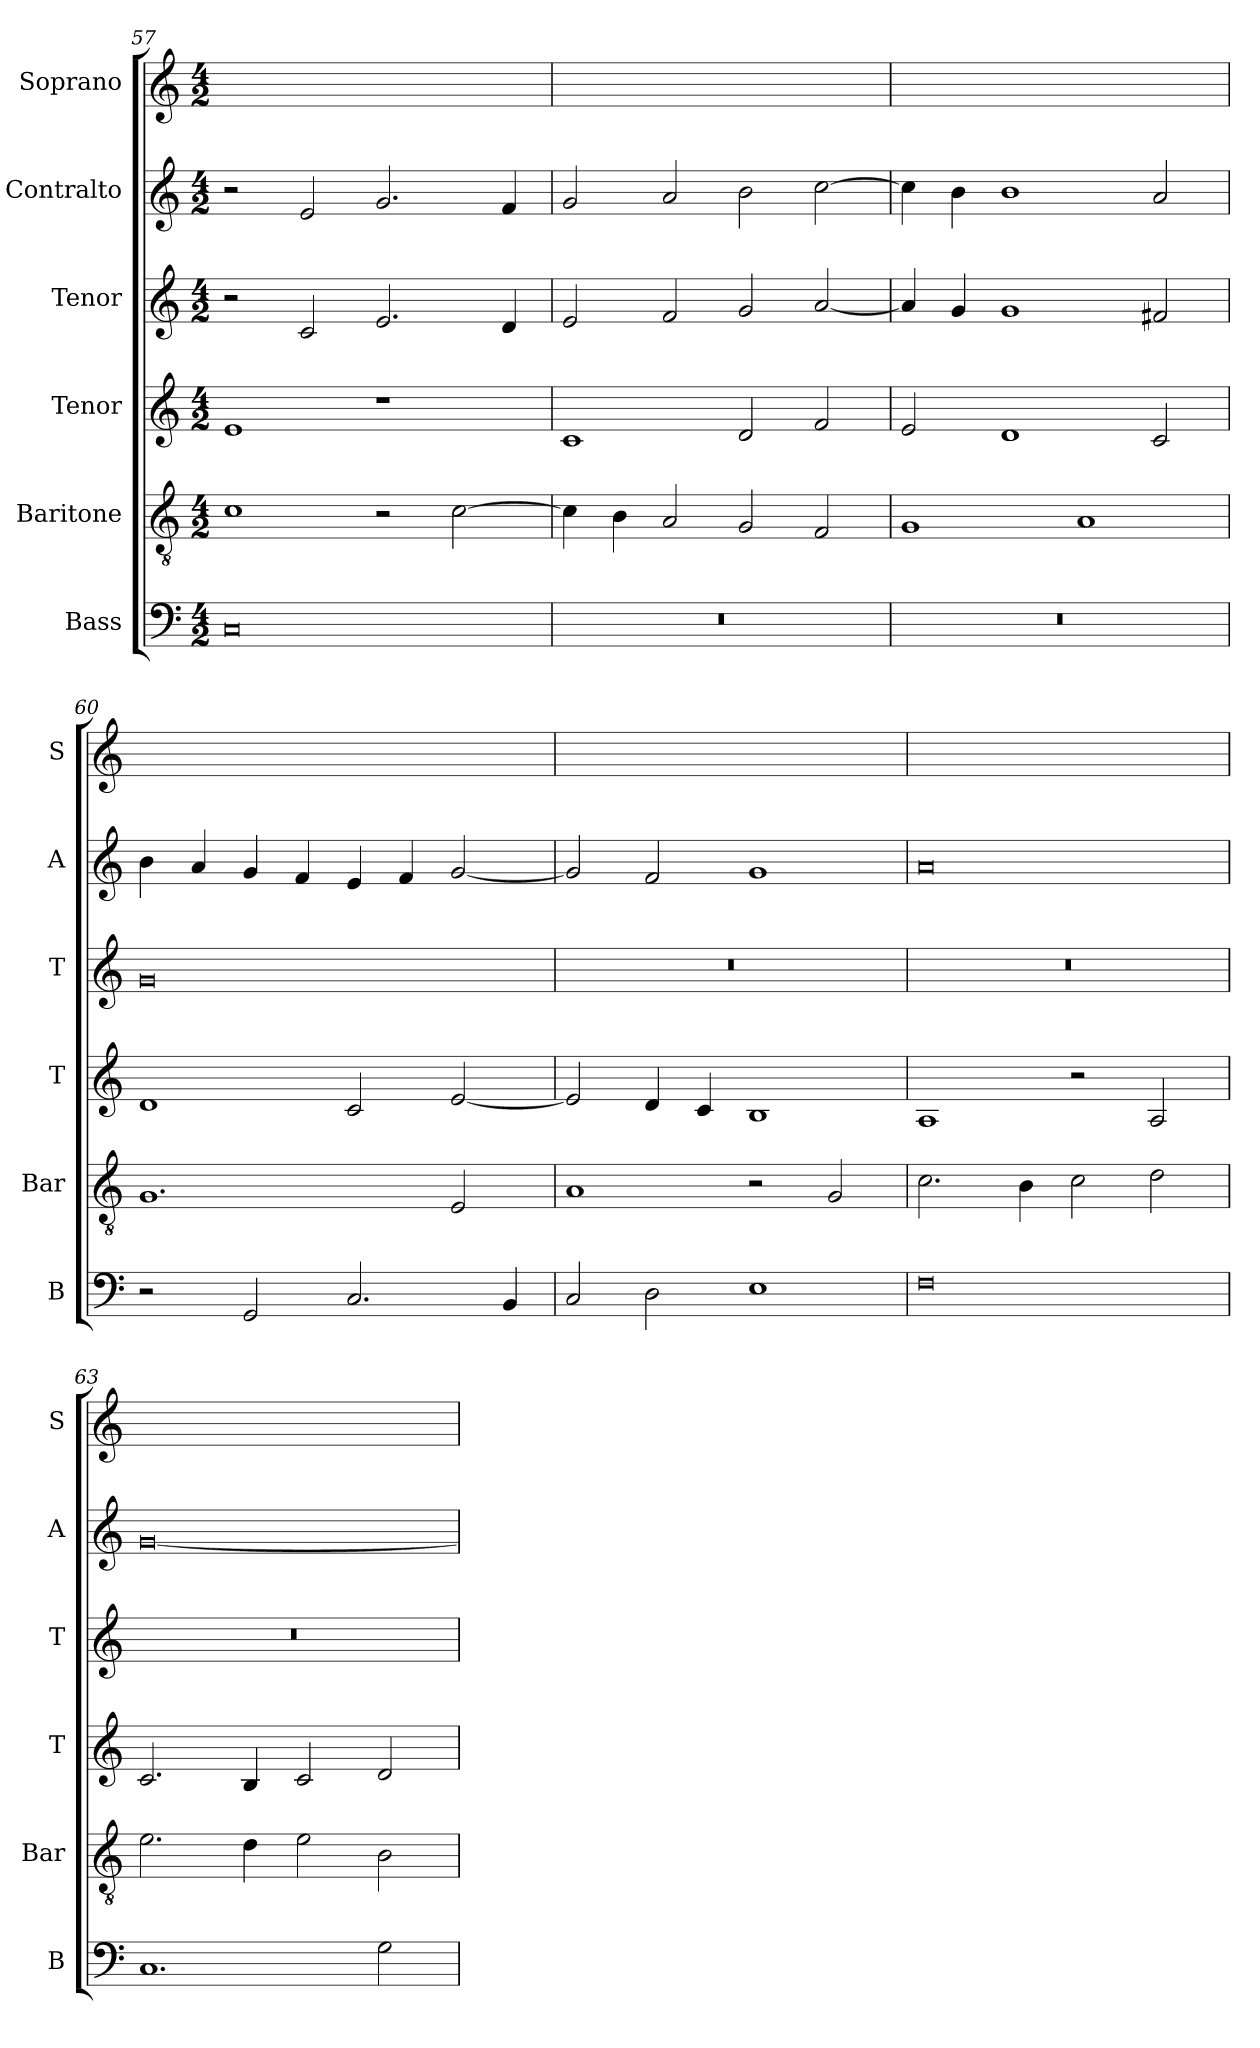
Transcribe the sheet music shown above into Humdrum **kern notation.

**kern	**kern	**kern	**kern	**kern	**kern
*part6	*part5	*part4	*part3	*part2	*part1
*staff6	*staff5	*staff4	*staff3	*staff2	*staff1
*I"Bass	*I"Baritone	*I"Tenor	*I"Tenor	*I"Contralto	*I"Soprano
*I'B	*I'Bar	*I'T	*I'T	*I'A	*I'S
*clefF4	*clefGv2	*clefG2	*clefG2	*clefG2	*clefG2
*k[]	*k[]	*k[]	*k[]	*k[]	*k[]
*E:phr	*E:phr	*E:phr	*E:phr	*E:phr	*E:phr
*M4/2	*M4/2	*M4/2	*M4/2	*M4/2	*M4/2
=57	=57	=57	=57	=57	=57
0C	1c	1e	2r	2r	0ryy
.	.	.	2c	2e	.
.	2r	1r	2.e	2.g	.
.	[2c	.	.	.	.
.	.	.	4d	4f	.
=58	=58	=58	=58	=58	=58
0r	4c]	1c	2e	2g	0ryy
.	4B	.	.	.	.
.	2A	.	2f	2a	.
.	2G	2d	2g	2b	.
.	2F	2f	[2a	[2cc	.
=59	=59	=59	=59	=59	=59
0r	1G	2e	4a]	4cc]	0ryy
.	.	.	4g	4b	.
.	.	1d	1g	1b	.
.	1A	.	.	.	.
.	.	2c	2f#X	2a	.
=60	=60	=60	=60	=60	=60
2r	1.G	1d	0g	4b	0ryy
.	.	.	.	4a	.
2GG	.	.	.	4g	.
.	.	.	.	4f	.
2.C	.	2c	.	4e	.
.	.	.	.	4f	.
.	2E	[2e	.	[2g	.
4BB	.	.	.	.	.
=61	=61	=61	=61	=61	=61
2C	1A	2e]	0r	2g]	0ryy
2D	.	4d	.	2f	.
.	.	4c	.	.	.
1E	2r	1B	.	1g	.
.	2G	.	.	.	.
=62	=62	=62	=62	=62	=62
0F	2.c	1A	0r	0a	0ryy
.	4B	.	.	.	.
.	2c	2r	.	.	.
.	2d	2A	.	.	.
=63	=63	=63	=63	=63	=63
1.C	2.e	2.c	0r	[0g	0ryy
.	4d	4B	.	.	.
.	2e	2c	.	.	.
2G	2B	2d	.	.	.
=	=	=	=	=	=
*-	*-	*-	*-	*-	*-
